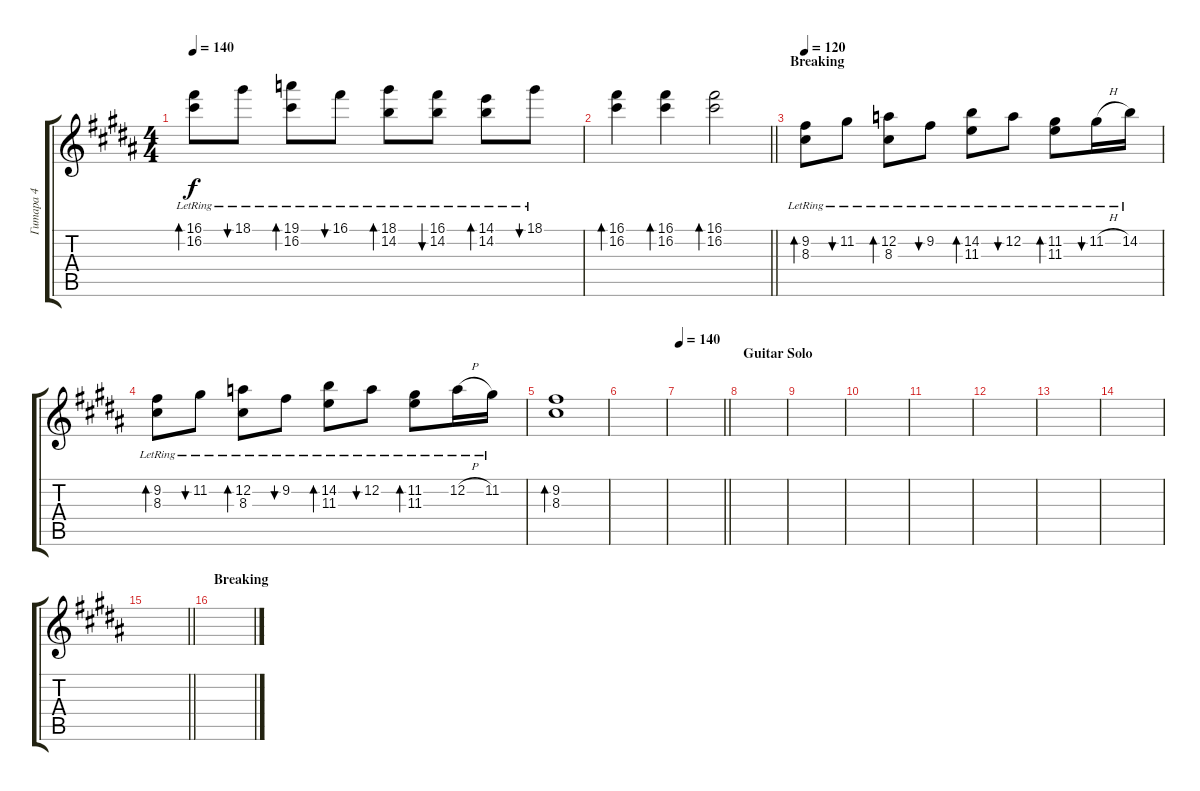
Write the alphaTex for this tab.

\track ("Гитара 4" "Гитара 4") {instrument acousticguitarsteel}
\staff {score tabs}
\tuning (D4 A3 F3 C3 G2 D2) {hide}
\ts (4 4)
\tempo 140
\clef g2
\ks g#minor
(16.1{lr} 16.2{lr}).8{bd 120 dy f} 18.1{lr}.8{bu 60} (19.1{lr} 16.2{lr}).8{bd 120} 16.1{lr}.8{bu 120} (18.1{lr} 14.2{lr}).8{bd 120} (16.1{lr} 14.2{lr}).8{bu 60} (14.1{lr} 14.2{lr}).8{bd 120} 18.1{lr}.8{bu 60} |
\barLineRight lightlight
(16.1 16.2).4{bd 60} (16.1 16.2).4{bd 60} (16.1 16.2).2{bd 60} |
\section ("" "Breaking")
\tempo 120
(9.2{lr} 8.3{lr}).8{bd 60 volume 12} 11.2{lr}.8{bu 60} (12.2{lr} 8.3{lr}).8{bd 120} 9.2{lr}.8{bu 120} (14.2{lr} 11.3{lr}).8{bd 120} 12.2{lr}.8{bu 120} (11.2{lr} 11.3{lr}).8{bd 120} 11.2{h lr}.16{bu 120} 14.2{lr}.16 |
(9.2{lr} 8.3{lr}).8{bd 60} 11.2{lr}.8{bu 60} (12.2{lr} 8.3{lr}).8{bd 120} 9.2{lr}.8{bu 120} (14.2{lr} 11.3{lr}).8{bd 120} 12.2{lr}.8{bu 120} (11.2{lr} 11.3{lr}).8{bd 120} 12.2{h lr}.16 11.2{lr}.16 |
(9.2 8.3).1{bd 60} |
|
\tempo 140
\barLineRight lightlight
|
\section ("" "Guitar Solo")
|
|
|
|
|
|
|
\barLineRight lightlight
|
\section ("" "Breaking")
